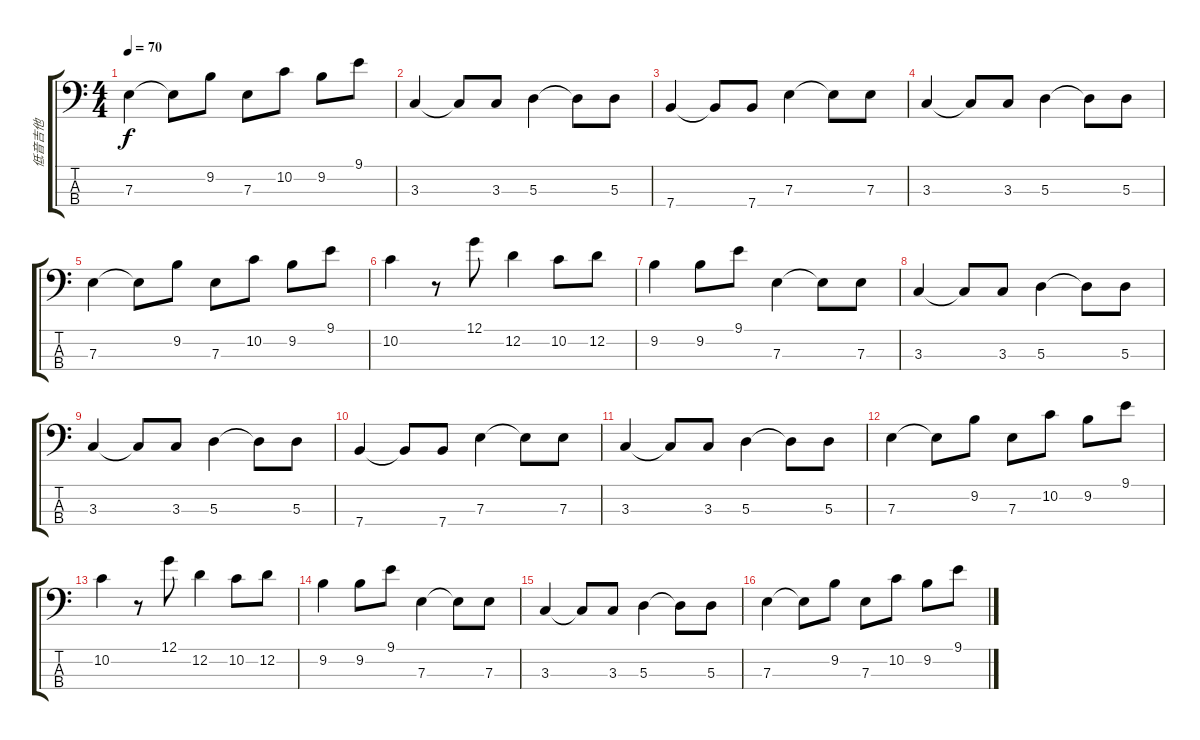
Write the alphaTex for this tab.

\track ("低音吉他" "低音吉他") {instrument electricbassfinger}
\staff {score tabs}
\tuning (G2 D2 A1 E1) {hide}
\ts (4 4)
\tempo 70
\clef f4
\ks c
7.3.4{dy f} 7.3{t}.8 9.2.8 7.3.8 10.2.8 9.2.8 9.1.8 |
3.3.4 3.3{t}.8 3.3.8 5.3.4 5.3{t}.8 5.3.8 |
7.4.4 7.4{t}.8 7.4.8 7.3.4 7.3{t}.8 7.3.8 |
3.3.4 3.3{t}.8 3.3.8 5.3.4 5.3{t}.8 5.3.8 |
7.3.4 7.3{t}.8 9.2.8 7.3.8 10.2.8 9.2.8 9.1.8 |
10.2.4 r.8 12.1.8 12.2.4 10.2.8 12.2.8 |
9.2.4 9.2.8 9.1.8 7.3.4 7.3{t}.8 7.3.8 |
3.3.4 3.3{t}.8 3.3.8 5.3.4 5.3{t}.8 5.3.8 |
3.3.4 3.3{t}.8 3.3.8 5.3.4 5.3{t}.8 5.3.8 |
7.4.4 7.4{t}.8 7.4.8 7.3.4 7.3{t}.8 7.3.8 |
3.3.4 3.3{t}.8 3.3.8 5.3.4 5.3{t}.8 5.3.8 |
7.3.4 7.3{t}.8 9.2.8 7.3.8 10.2.8 9.2.8 9.1.8 |
10.2.4 r.8 12.1.8 12.2.4 10.2.8 12.2.8 |
9.2.4 9.2.8 9.1.8 7.3.4 7.3{t}.8 7.3.8 |
3.3.4 3.3{t}.8 3.3.8 5.3.4 5.3{t}.8 5.3.8 |
7.3.4 7.3{t}.8 9.2.8 7.3.8 10.2.8 9.2.8 9.1.8
